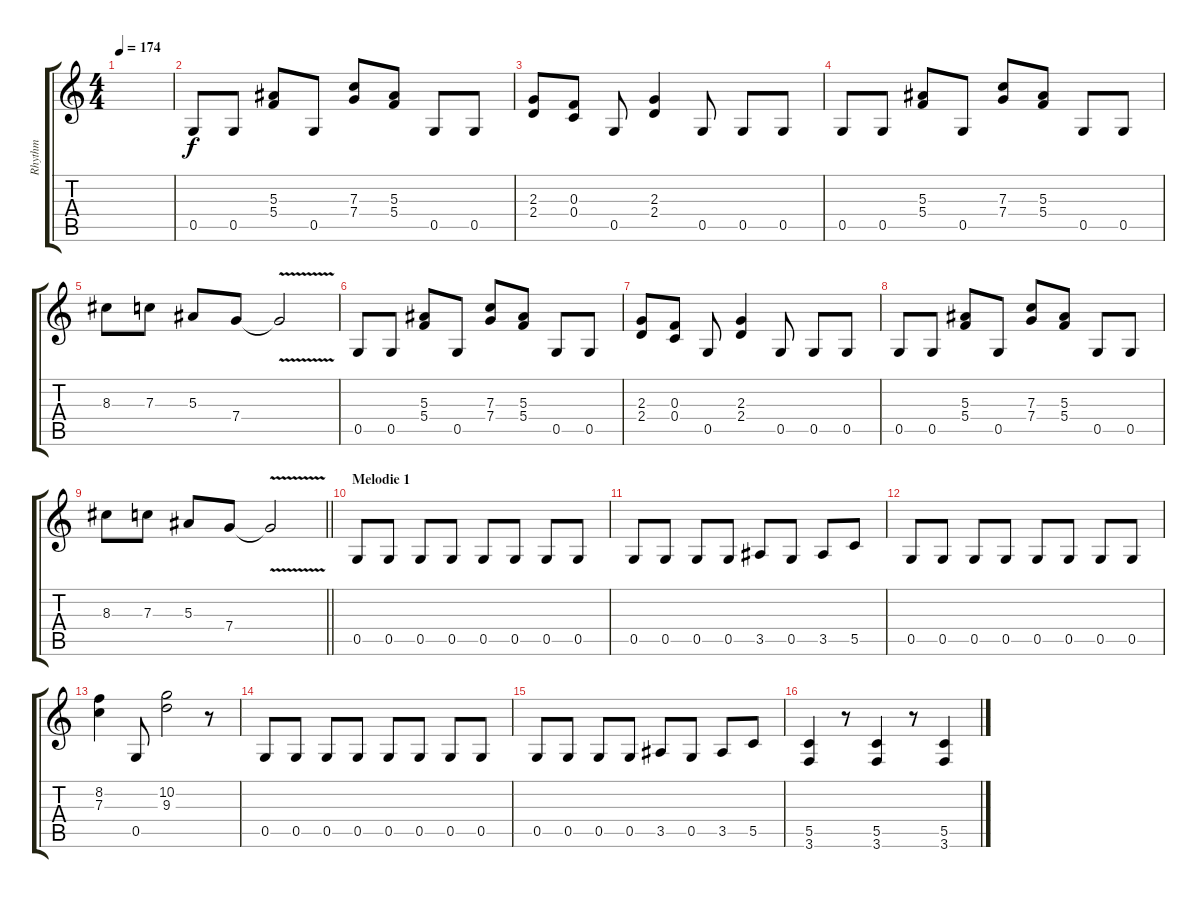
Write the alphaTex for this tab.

\track ("Rhythm" "Rhythm") {instrument distortionguitar}
\staff {score tabs}
\tuning (D4 A3 F3 C3 G2 D2) {hide}
\ts (4 4)
\tempo 174
\clef g2
\ks c
|
0.5.8 0.5.8 (5.3 5.4).8 0.5.8 (7.3 7.4).8 (5.3 5.4).8 0.5.8 0.5.8 |
(2.3 2.4).8 (0.3 0.4).8 0.5.8 (2.3 2.4).4 0.5.8 0.5.8 0.5.8 |
0.5.8 0.5.8 (5.3 5.4).8 0.5.8 (7.3 7.4).8 (5.3 5.4).8 0.5.8 0.5.8 |
8.3.8 7.3.8 5.3.8 7.4.8 7.4{v t}.2 |
0.5.8 0.5.8 (5.3 5.4).8 0.5.8 (7.3 7.4).8 (5.3 5.4).8 0.5.8 0.5.8 |
(2.3 2.4).8 (0.3 0.4).8 0.5.8 (2.3 2.4).4 0.5.8 0.5.8 0.5.8 |
0.5.8 0.5.8 (5.3 5.4).8 0.5.8 (7.3 7.4).8 (5.3 5.4).8 0.5.8 0.5.8 |
\barLineRight lightlight
8.3.8 7.3.8 5.3.8 7.4.8 7.4{v t}.2 |
\section ("" "Melodie 1")
0.5.8 0.5.8 0.5.8 0.5.8 0.5.8 0.5.8 0.5.8 0.5.8 |
0.5.8 0.5.8 0.5.8 0.5.8 3.5.8 0.5.8 3.5.8 5.5.8 |
0.5.8 0.5.8 0.5.8 0.5.8 0.5.8 0.5.8 0.5.8 0.5.8 |
(8.2 7.3).4 0.5.8 (10.2 9.3).2 r.8 |
0.5.8 0.5.8 0.5.8 0.5.8 0.5.8 0.5.8 0.5.8 0.5.8 |
0.5.8 0.5.8 0.5.8 0.5.8 3.5.8 0.5.8 3.5.8 5.5.8 |
(5.5 3.6).4 r.8 (5.5 3.6).4 r.8 (5.5 3.6).4
